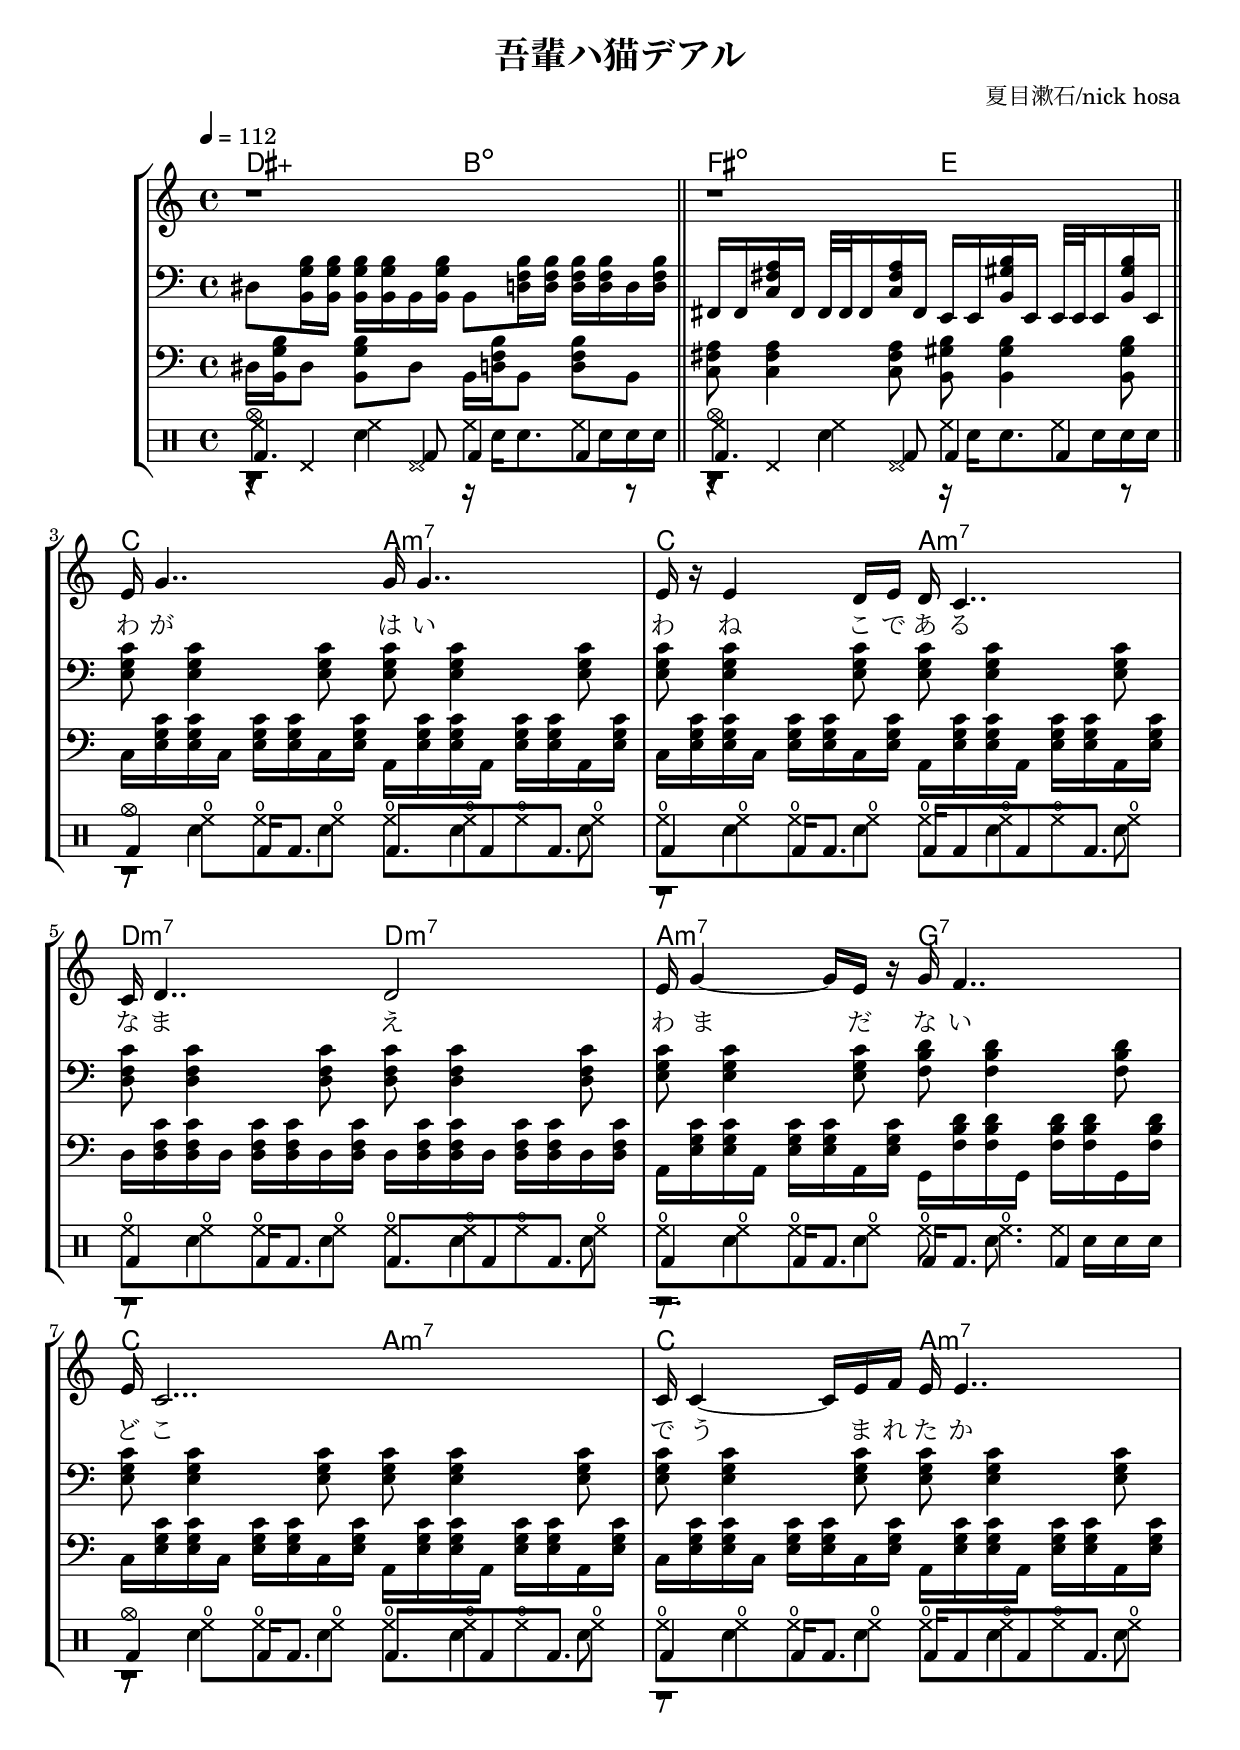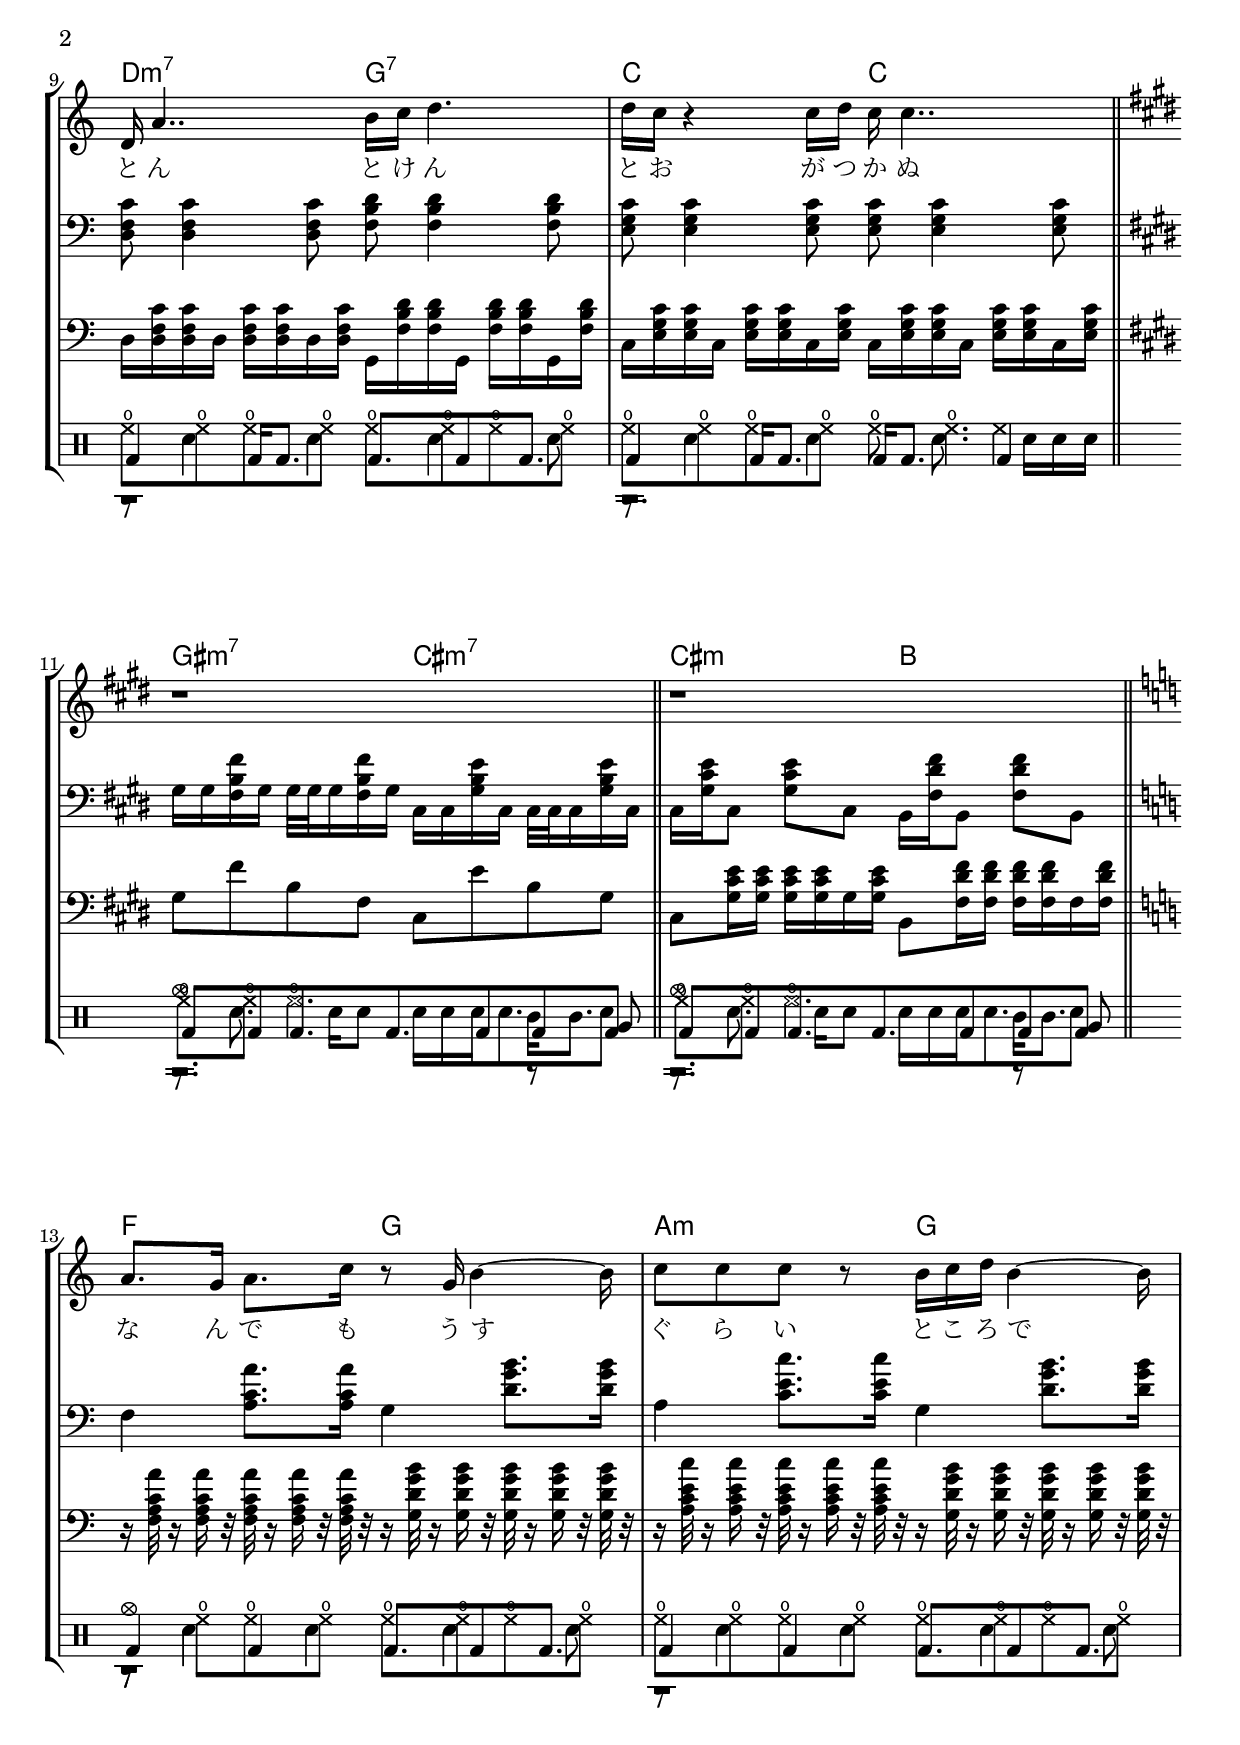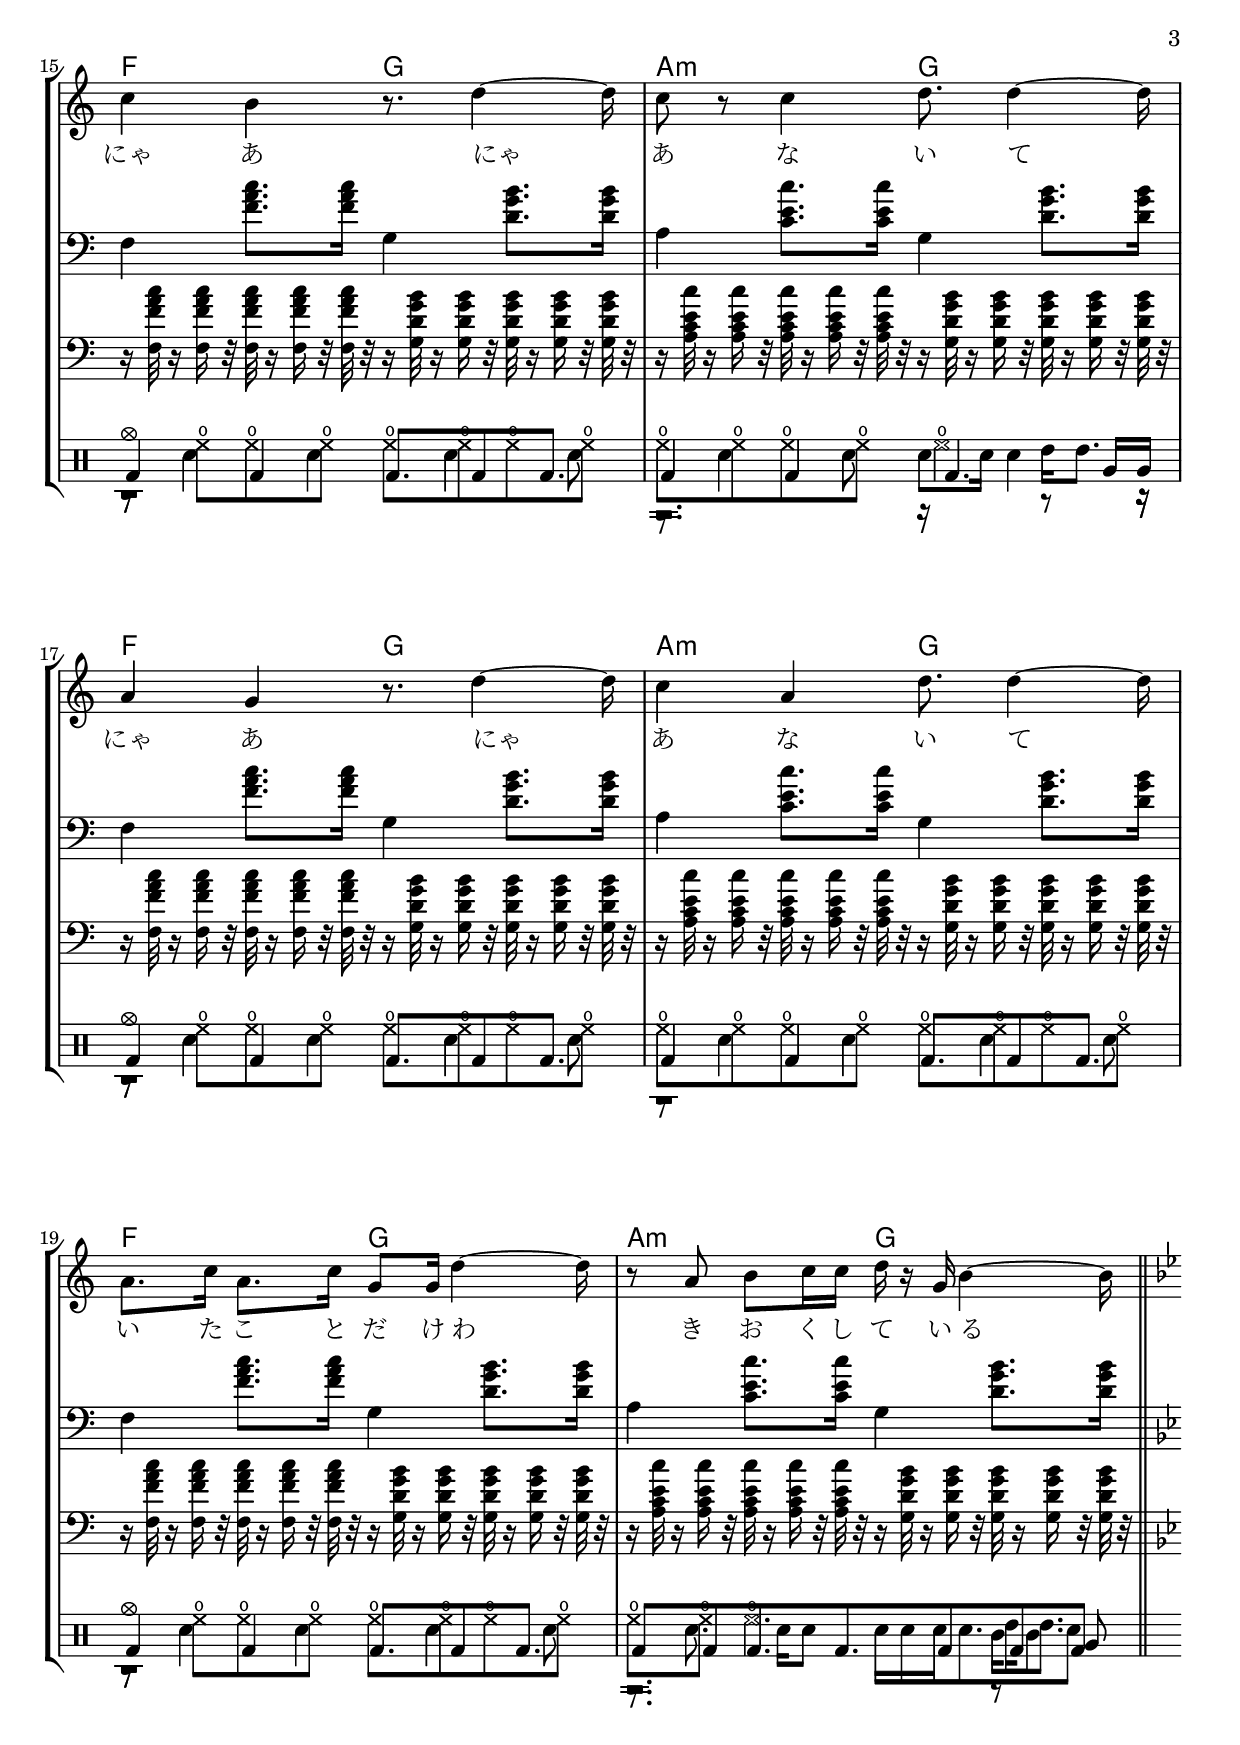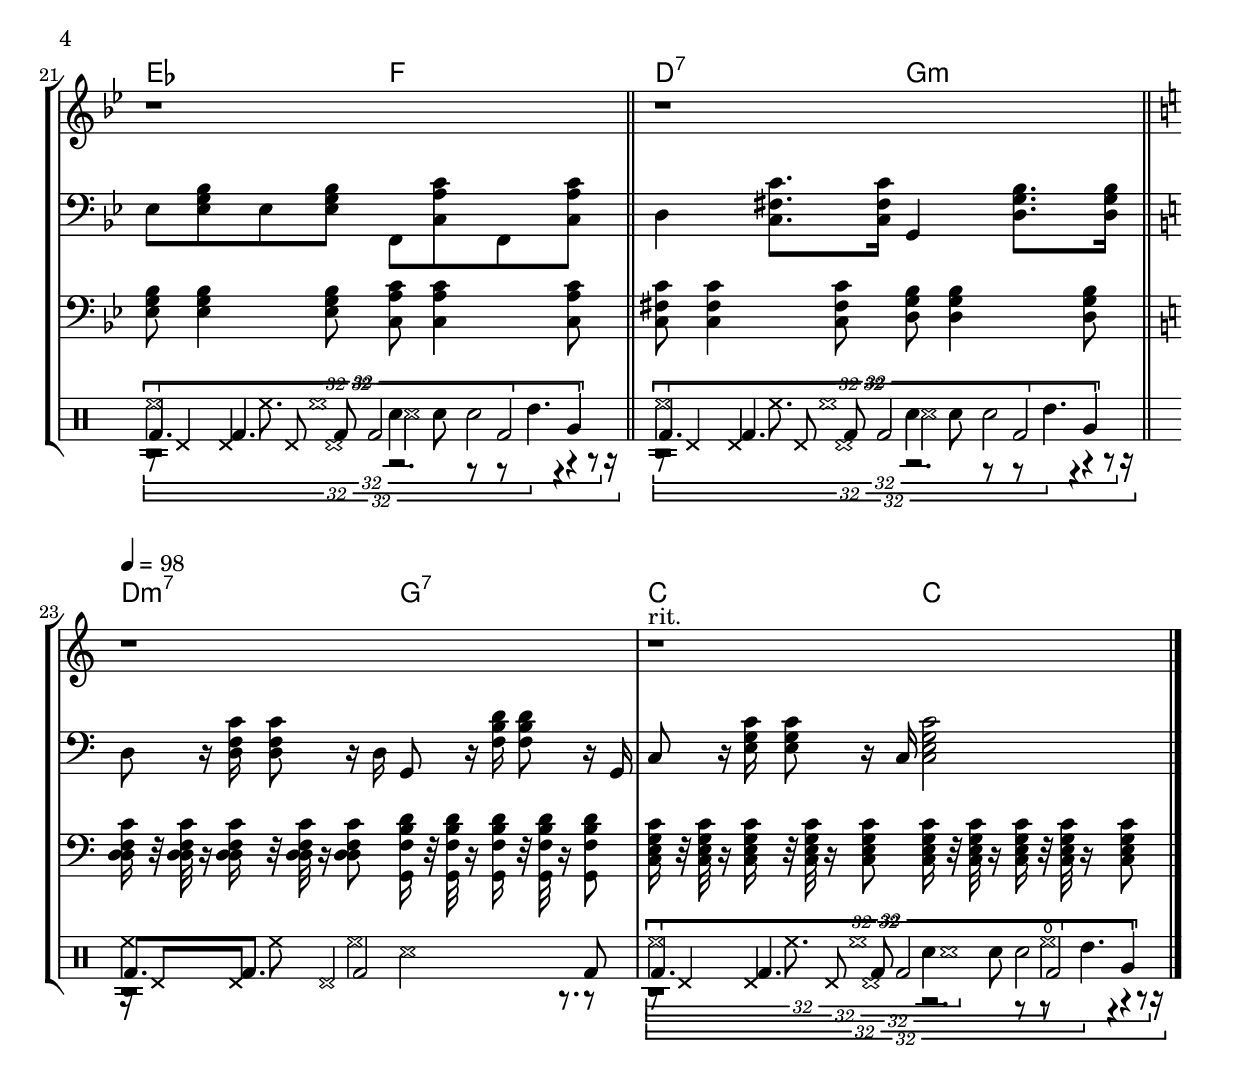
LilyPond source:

\version "2.12.1"

\header {
	title = \markup {吾輩ハ猫デアル}
	composer = \markup \center-column {"夏目漱石/nick hosa"}
}

harmony = \chordmode {
	dis2:aug b:dim 

	fis:dim e 

	c a:min7 c a:min7 d:min7 d:min7 a:min7 g:7 c a:min7 c a:min7 d:min7 g:7 c c 

	gis:min7 cis:min7 

	cis:m b 

	f g a:m g f g a:m g f g a:m g f g a:m g 

	es f 

	d:7 g:m 

	d:min7 g:7 c c 
}

melody = {
	\key c \major
	\tempo 4 = 112
	r1   
	r1   
	\set Staff.midiInstrument = #"fss0.35"
	 e'16  g'4..  g'16  g'4.. 
	e'16  r16  e'4  d'16  e'16  d'16  c'4.. 
	c'16  d'4..  d'2 
	e'16  g'4~g'16  e'16  r16  g'16  f'4.. 
	e'16  c'2... 
	c'16  c'4~c'16  e'16  f'16  e'16  e'4.. 
	d'16  a'4..  b'16  c''16  d''4. 
	d''16  c''16  r4  c''16  d''16  c''16  c''4..
	\key e \major
	r1   
	r1   
	\set Staff.midiInstrument = #"fss0.35"
		\key c \major
 a'8.  g'16  a'8.  c''16  r8  g'16  b'4~b'16 
	c''8  c''8  c''8  r8  b'16  c''16  d''16  b'4~b'16 
	c''4  b'4  r8.  d''4~d''16 
	c''8  r8  c''4  d''8.  d''4~d''16 
	a'4  g'4  r8.  d''4~d''16 
	c''4  a'4  d''8.  d''4~d''16 
	a'8.  c''16  a'8.  c''16  g'8  g'16  d''4~d''16 
	r8  a'8  b'8  c''16  c''16  d''16  r16  g'16  b'4~b'16
	\key bes \major
	r1   
	r1   
	\key c \major
	\tempo 4 = 98
	r1 | r1^"rit." \bar "|."
}

words = \lyricmode {
	
	
	わ  が  は  い  わ  ね  こ  で  あ  る  な  ま  え  わ  ま  だ  な  い  ど  こ  で  う  ま  れ  た  か  と  ん  と  け  ん  と  お  が  つ  か  ぬ  
	
	
	な  ん  で  も  う  す  ぐ  ら  い  と  こ  ろ  で  にゃ  あ  にゃ  あ  な  い  て  にゃ  あ  にゃ  あ  な  い  て  い  た  こ  と  だ  け  わ  き  お  く  し  て  い  る  
	
	
	
}

tempochange = {
	\tempo 4 = 112
	r1 \bar "||"
	\tempo 4 = 112
	r1 \bar "||"
	\tempo 4 = 112
	r1 | r1 | r1 | r1 | r1 | r1 | r1 | r1 \bar "||"
	\tempo 4 = 112
	r1 \bar "||"
	\tempo 4 = 112
	r1 \bar "||"
	\tempo 4 = 112
	r1 | r1 | r1 | r1 | r1 | r1 | r1 | r1 \bar "||"
	\tempo 4 = 112
	r1 \bar "||"
	\tempo 4 = 112
	r1 \bar "||"
	\tempo 4 = 98
	r1 | \tempo 4 = 73 r2 \tempo 4 = 65 r2 \bar "|."
}

mainacc = {
	\clef bass
	\set Staff.midiInstrument = #"Acoustic grand"
	\key c \major
	\tempo 4 = 112
	dis8 <b, g b>16 <b, g b>16   <b, g b>16 <b, g b>16   b,16 <b, g b>16
	b,8 <d f b>16 <d f b>16   <d f b>16 <d f b>16   d16 <d f b>16
	\bar "||"

	\set Staff.midiInstrument = #"Electric Grand"
	fis,16 fis,16 <c fis a>16 fis,16   fis,32 fis,32 fis,16 <c fis a>16 fis,16
	e,16 e,16 <b, gis b>16 e,16   e,32 e,32 e,16 <b, gis b>16 e,16
	\bar "||"

	\set Staff.midiInstrument = #"Electric Piano2"
	<e g c'>8 <e g c'>4 <e g c'>8
	<e g c'>8 <e g c'>4 <e g c'>8
	<e g c'>8 <e g c'>4 <e g c'>8
	<e g c'>8 <e g c'>4 <e g c'>8
	<d f c'>8 <d f c'>4 <d f c'>8
	<d f c'>8 <d f c'>4 <d f c'>8
	<e g c'>8 <e g c'>4 <e g c'>8
	<f b d'>8 <f b d'>4 <f b d'>8
	<e g c'>8 <e g c'>4 <e g c'>8
	<e g c'>8 <e g c'>4 <e g c'>8
	<e g c'>8 <e g c'>4 <e g c'>8
	<e g c'>8 <e g c'>4 <e g c'>8
	<d f c'>8 <d f c'>4 <d f c'>8
	<f b d'>8 <f b d'>4 <f b d'>8
	<e g c'>8 <e g c'>4 <e g c'>8
	<e g c'>8 <e g c'>4 <e g c'>8
	\bar "||"

	\set Staff.midiInstrument = #"Acoustic grand"
	\key e \major
	gis16 gis16 <fis b fis'>16 gis16   gis32 gis32 gis16 <fis b fis'>16 gis16
	cis16 cis16 <gis b e'>16 cis16   cis32 cis32 cis16 <gis b e'>16 cis16
	\bar "||"

	\set Staff.midiInstrument = #"Acoustic grand"
	cis16 <gis cis' e'>16 cis8 <gis cis' e'>8 cis8
	b,16 <fis dis' fis'>16 b,8 <fis dis' fis'>8 b,8
	\bar "||"

	\set Staff.midiInstrument = #"Electric Grand"
	\key c \major
	f4 <a c' a'>8. <a c' a'>16
	g4 <d' g' b'>8. <d' g' b'>16
	a4 <c' e' c''>8. <c' e' c''>16
	g4 <d' g' b'>8. <d' g' b'>16
	f4 <f' a' c''>8. <f' a' c''>16
	g4 <d' g' b'>8. <d' g' b'>16
	a4 <c' e' c''>8. <c' e' c''>16
	g4 <d' g' b'>8. <d' g' b'>16
	f4 <f' a' c''>8. <f' a' c''>16
	g4 <d' g' b'>8. <d' g' b'>16
	a4 <c' e' c''>8. <c' e' c''>16
	g4 <d' g' b'>8. <d' g' b'>16
	f4 <f' a' c''>8. <f' a' c''>16
	g4 <d' g' b'>8. <d' g' b'>16
	a4 <c' e' c''>8. <c' e' c''>16
	g4 <d' g' b'>8. <d' g' b'>16
	\bar "||"

	\set Staff.midiInstrument = #"Electric Piano2"
	\key bes \major
	es8 <es g bes> es <es g bes>
	f,8 <c a c'> f, <c a c'>
	\bar "||"

	\set Staff.midiInstrument = #"Acoustic grand"
	d4 <c fis c'>8. <c fis c'>16
	g,4 <d g bes>8. <d g bes>16
	\bar "||"

	\set Staff.midiInstrument = #"Acoustic grand"
	\key c \major
	\tempo 4 = 98
	d8 r16 <d f c'>16 <d f c'>8 r16 d16
	g,8 r16 <f b d'>16 <f b d'>8 r16 g,16
	c8 r16 <e g c'>16 <e g c'>8 r16 c16
	<c e g c'>2
	\bar "|."
}

subacc = {
	\clef bass
	\set Staff.midiInstrument = #"Electric Piano 1"
	\key c \major
	\tempo 4 = 112
	dis16 <b, g b>16 dis8 <b, g b>8 dis8
	b,16 <d f b>16 b,8 <d f b>8 b,8
	\bar "||"

	\set Staff.midiInstrument = #"Rock Organ"
	<c fis a>8 <c fis a>4 <c fis a>8
	<b, gis b>8 <b, gis b>4 <b, gis b>8
	\bar "||"

	\set Staff.midiInstrument = #"Bright Acoustic"
	c16 <e g c'>16 <e g c'>16 c16   <e g c'>16 <e g c'>16 c16 <e g c'>16
	a,16 <e g c'>16 <e g c'>16 a,16   <e g c'>16 <e g c'>16 a,16 <e g c'>16
	c16 <e g c'>16 <e g c'>16 c16   <e g c'>16 <e g c'>16 c16 <e g c'>16
	a,16 <e g c'>16 <e g c'>16 a,16   <e g c'>16 <e g c'>16 a,16 <e g c'>16
	d16 <d f c'>16 <d f c'>16 d16   <d f c'>16 <d f c'>16 d16 <d f c'>16
	d16 <d f c'>16 <d f c'>16 d16   <d f c'>16 <d f c'>16 d16 <d f c'>16
	a,16 <e g c'>16 <e g c'>16 a,16   <e g c'>16 <e g c'>16 a,16 <e g c'>16
	g,16 <f b d'>16 <f b d'>16 g,16   <f b d'>16 <f b d'>16 g,16 <f b d'>16
	c16 <e g c'>16 <e g c'>16 c16   <e g c'>16 <e g c'>16 c16 <e g c'>16
	a,16 <e g c'>16 <e g c'>16 a,16   <e g c'>16 <e g c'>16 a,16 <e g c'>16
	c16 <e g c'>16 <e g c'>16 c16   <e g c'>16 <e g c'>16 c16 <e g c'>16
	a,16 <e g c'>16 <e g c'>16 a,16   <e g c'>16 <e g c'>16 a,16 <e g c'>16
	d16 <d f c'>16 <d f c'>16 d16   <d f c'>16 <d f c'>16 d16 <d f c'>16
	g,16 <f b d'>16 <f b d'>16 g,16   <f b d'>16 <f b d'>16 g,16 <f b d'>16
	c16 <e g c'>16 <e g c'>16 c16   <e g c'>16 <e g c'>16 c16 <e g c'>16
	c16 <e g c'>16 <e g c'>16 c16   <e g c'>16 <e g c'>16 c16 <e g c'>16
	\bar "||"

	\set Staff.midiInstrument = #"String Ensemble 1"
	\key e \major
	gis8 fis' b fis
	cis8 e' b gis
	\bar "||"

	\set Staff.midiInstrument = #"String Ensemble 1"
	cis8 <gis cis' e'>16 <gis cis' e'>16   <gis cis' e'>16 <gis cis' e'>16   gis16 <gis cis' e'>16
	b,8 <fis dis' fis'>16 <fis dis' fis'>16   <fis dis' fis'>16 <fis dis' fis'>16   fis16 <fis dis' fis'>16
	\bar "||"

	\set Staff.midiInstrument = #"String Ensemble 1"
	\key c \major
	r16 <f a c' a'>32 r16 <f a c' a'>16 r32      <f a c' a'>32 r16      <f a c' a'>16 r32 <f a c' a'>32 r32
	r16 <g d' g' b'>32 r16 <g d' g' b'>16 r32      <g d' g' b'>32 r16      <g d' g' b'>16 r32 <g d' g' b'>32 r32
	r16 <a c' e' c''>32 r16 <a c' e' c''>16 r32      <a c' e' c''>32 r16      <a c' e' c''>16 r32 <a c' e' c''>32 r32
	r16 <g d' g' b'>32 r16 <g d' g' b'>16 r32      <g d' g' b'>32 r16      <g d' g' b'>16 r32 <g d' g' b'>32 r32
	r16 <f f' a' c''>32 r16 <f f' a' c''>16 r32      <f f' a' c''>32 r16      <f f' a' c''>16 r32 <f f' a' c''>32 r32
	r16 <g d' g' b'>32 r16 <g d' g' b'>16 r32      <g d' g' b'>32 r16      <g d' g' b'>16 r32 <g d' g' b'>32 r32
	r16 <a c' e' c''>32 r16 <a c' e' c''>16 r32      <a c' e' c''>32 r16      <a c' e' c''>16 r32 <a c' e' c''>32 r32
	r16 <g d' g' b'>32 r16 <g d' g' b'>16 r32      <g d' g' b'>32 r16      <g d' g' b'>16 r32 <g d' g' b'>32 r32
	r16 <f f' a' c''>32 r16 <f f' a' c''>16 r32      <f f' a' c''>32 r16      <f f' a' c''>16 r32 <f f' a' c''>32 r32
	r16 <g d' g' b'>32 r16 <g d' g' b'>16 r32      <g d' g' b'>32 r16      <g d' g' b'>16 r32 <g d' g' b'>32 r32
	r16 <a c' e' c''>32 r16 <a c' e' c''>16 r32      <a c' e' c''>32 r16      <a c' e' c''>16 r32 <a c' e' c''>32 r32
	r16 <g d' g' b'>32 r16 <g d' g' b'>16 r32      <g d' g' b'>32 r16      <g d' g' b'>16 r32 <g d' g' b'>32 r32
	r16 <f f' a' c''>32 r16 <f f' a' c''>16 r32      <f f' a' c''>32 r16      <f f' a' c''>16 r32 <f f' a' c''>32 r32
	r16 <g d' g' b'>32 r16 <g d' g' b'>16 r32      <g d' g' b'>32 r16      <g d' g' b'>16 r32 <g d' g' b'>32 r32
	r16 <a c' e' c''>32 r16 <a c' e' c''>16 r32      <a c' e' c''>32 r16      <a c' e' c''>16 r32 <a c' e' c''>32 r32
	r16 <g d' g' b'>32 r16 <g d' g' b'>16 r32      <g d' g' b'>32 r16      <g d' g' b'>16 r32 <g d' g' b'>32 r32
	\bar "||"

	\set Staff.midiInstrument = #"String Ensemble 1"
	\key bes \major
	<es g bes>8 <es g bes>4 <es g bes>8
	<c a c'>8 <c a c'>4 <c a c'>8
	\bar "||"

	\set Staff.midiInstrument = #"String Ensemble 1"
	<c fis c'>8 <c fis c'>4 <c fis c'>8
	<d g bes>8 <d g bes>4 <d g bes>8
	\bar "||"

	\set Staff.midiInstrument = #"String Ensemble 1"
	\key c \major
	\tempo 4 = 98
	<d d f c'>16 r32 <d d f c'>32 r16     <d d f c'>16 r32 <d d f c'>32 r16     <d d f c'>8
	<g, f b d'>16 r32 <g, f b d'>32 r16     <g, f b d'>16 r32 <g, f b d'>32 r16     <g, f b d'>8
	<c e g c'>16 r32 <c e g c'>32 r16     <c e g c'>16 r32 <c e g c'>32 r16     <c e g c'>8
	<c e g c'>16 r32 <c e g c'>32 r16     <c e g c'>16 r32 <c e g c'>32 r16     <c e g c'>8
	\bar "|."
}

percA = {
	\drummode {
	hh4 hh4 hh4 hh4  \bar "||"
	hh4 hh4 hh4 hh4  \bar "||"
	cymc1  |r1  |r1  |r1  |cymc1  |r1  |r1  |r1  \bar "||"
	hho8 hho8 hho2.  \bar "||"
	hho8 hho8 hho2.  \bar "||"
	r8 hho8 hho8 hho8 hho8 hho8 hho8 hho8  |hho8 hho8 hho8 hho8 hho8 hho8 hho8 hho8  |r8 hho8 hho8 hho8 hho8 hho8 hho8 hho8  |hho8 hho8 hho8 hho8 hho2  |r8 hho8 hho8 hho8 hho8 hho8 hho8 hho8  |hho8 hho8 hho8 hho8 hho8 hho8 hho8 hho8  |r8 hho8 hho8 hho8 hho8 hho8 hho8 hho8  |hho8 hho8 hho2.  \bar "||"
	\times 16/32{ hh2 hh8. hh1 r4 r16 } \bar "||"
	\times 16/32{ hh2 hh8. hh1 r4 r16 } \bar "||"
	hh4 hh8 hh2 r8  |\times 16/32{ hh2 hh8. hh1 r4 r16 } \bar "|."
	}
}

percB = {
	\drummode {
	r8 hhp4 hhp2 r8  \bar "||"
	r8 hhp4 hhp2 r8  \bar "||"
	r8 hho8 hho8 hho8 hho8 hho8 hho8 hho8  |hho8 hho8 hho8 hho8 hho8 hho8 hho8 hho8  |hho8 hho8 hho8 hho8 hho8 hho8 hho8 hho8  |hho8 hho8 hho8 hho8 hho8 hho4.  |r8 hho8 hho8 hho8 hho8 hho8 hho8 hho8  |hho8 hho8 hho8 hho8 hho8 hho8 hho8 hho8  |hho8 hho8 hho8 hho8 hho8 hho8 hho8 hho8  |hho8 hho8 hho8 hho8 hho8 hho4.  \bar "||"
	r8 sn8. sn16 sn8 sn16 sn16 sn16 sn8. sn8  \bar "||"
	r8 sn8. sn16 sn8 sn16 sn16 sn16 sn8. sn8  \bar "||"
	r8 sn4 sn4 sn4 sn8  |r8 sn4 sn4 sn4 sn8  |r8 sn4 sn4 sn4 sn8  |r8 sn4 sn8 sn8 sn16 sn4 r16  |r8 sn4 sn4 sn4 sn8  |r8 sn4 sn4 sn4 sn8  |r8 sn4 sn4 sn4 sn8  |r8 sn8. sn16 sn8 sn16 sn16 sn16 sn8. sn8  \bar "||"
	\times 16/32{ r8 hhp4 hhp4 hhp8 hhp1 r4 } \bar "||"
	\times 16/32{ r8 hhp4 hhp4 hhp8 hhp1 r4 } \bar "||"
	r16 hhp8 hhp8 hhp2 r8.  |\times 16/32{ r8 hhp4 hhp4 hhp8 hhp1 r4 } \bar "|."
	}
}

percC = {
	\drummode {
	r4 sn4 r16 sn16 sn8. sn16 sn16 sn16  \bar "||"
	r4 sn4 r16 sn16 sn8. sn16 sn16 sn16  \bar "||"
	r1  |r1  |r1  |r2. hh4  |r1  |r1  |r1  |r2. hh4  \bar "||"
	bd8 bd8 bd8. bd8. bd8 bd8 bd8  \bar "||"
	bd8 bd8 bd8. bd8. bd8 bd8 bd8  \bar "||"
	bd4 bd4 bd8. bd8 bd8.  |bd4 bd4 bd8. bd8 bd8.  |bd4 bd4 bd8. bd8 bd8.  |bd4 bd4 r16 bd4. r16  |bd4 bd4 bd8. bd8 bd8.  |bd4 bd4 bd8. bd8 bd8.  |bd4 bd4 bd8. bd8 bd8.  |bd8 bd8 bd8. bd8. bd8 bd8 bd8  \bar "||"
	r1  \bar "||"
	r1  \bar "||"
	r1  |\times 16/32{ r1 r2 hho2 } \bar "|."
	}
}

percD = {
	\drummode {
	bd4. bd8 bd4 bd4  \bar "||"
	bd4. bd8 bd4 bd4  \bar "||"
	r8 sn4 sn4 sn4 sn8  |r8 sn4 sn4 sn4 sn8  |r8 sn4 sn4 sn4 sn8  |r8 sn4 sn4 sn8. sn16 sn16 sn16  |r8 sn4 sn4 sn4 sn8  |r8 sn4 sn4 sn4 sn8  |r8 sn4 sn4 sn4 sn8  |r8 sn4 sn4 sn8. sn16 sn16 sn16  \bar "||"
	cymc1  \bar "||"
	cymc1  \bar "||"
	cymc1  |r1  |cymc1  |r1  |cymc1  |r1  |cymc1  |r1  \bar "||"
	\times 16/32{ bd4. bd4. bd8 bd2 r8 bd2 } \bar "||"
	\times 16/32{ bd4. bd4. bd8 bd2 r8 bd2 } \bar "||"
	bd8. bd8. bd2 bd8  |\times 16/32{ bd4. bd4. bd8 bd2 r8 bd2 } \bar "|."
	}
}

percE = {
	\drummode {
	cymc1  \bar "||"
	cymc1  \bar "||"
	bd4 bd16 bd8. bd8. bd8 bd8.  |bd4 bd16 bd8. bd16 bd8 bd8 bd8.  |bd4 bd16 bd8. bd8. bd8 bd8.  |bd4 bd16 bd8. bd16 bd8. bd4  |bd4 bd16 bd8. bd8. bd8 bd8.  |bd4 bd16 bd8. bd16 bd8 bd8 bd8.  |bd4 bd16 bd8. bd8. bd8 bd8.  |bd4 bd16 bd8. bd16 bd8. bd4  \bar "||"
	r1 \bar "||"
	r1 \bar "||"
	r1 |r1 |r1 |r2. tommh16 tommh8.  |r1 |r1 |r1 |r2. tommh16 tommh8.  \bar "||"
	r2 ss2  \bar "||"
	r2 ss2  \bar "||"
	r2 ss2  |\times 16/32{ r1 ss1 } \bar "|."
	}
}

percF = {
	\drummode {
	r1 \bar "||"
	r1 \bar "||"
	r1 | r1 | r1 | r1 | r1 | r1 | r1 | r1 \bar "||"
	r2. r8 tomfh8  \bar "||"
	r2. r8 tomfh8  \bar "||"
	r1 |r1 |r1 |r2. r8 tomfh16 tomfh16  |r1 |r1 |r1 |r2. r8 tomfh8  \bar "||"
	\times 16/32{ r1 sn4 sn8 sn2 r8 } \bar "||"
	\times 16/32{ r1 sn4 sn8 sn2 r8 } \bar "||"
	r1 |\times 16/32{ r1 sn4 sn8 sn2 r8 } \bar "|."
	}
}

percG = {
	\drummode {
	r1 \bar "||"
	r1 \bar "||"
	r1 | r1 | r1 | r1 | r1 | r1 | r1 | r1 \bar "||"
	r2. tomml16 tomml8.  \bar "||"
	r2. tomml16 tomml8.  \bar "||"
	r1 |r1 |r1 |r1 |r1 |r1 |r1 |r2. tomml16 tomml8.  \bar "||"
	r1 \bar "||"
	r1 \bar "||"
	r1 |r1 \bar "|."
	}
}

percH = {
	\drummode {
	r1 \bar "||"
	r1 \bar "||"
	r1 | r1 | r1 | r1 | r1 | r1 | r1 | r1 \bar "||"
	r1 \bar "||"
	r1 \bar "||"
	r1 | r1 | r1 | r1 | r1 | r1 | r1 | r1 \bar "||"
	\times 16/32{ r1 r2 r8 tommh4. } \bar "||"
	\times 16/32{ r1 r2 r8 tommh4. } \bar "||"
	r1 |\times 16/32{ r1 r2 r8 tommh4. } \bar "|."
	}
}

percI = {
	\drummode {
	r1 \bar "||"
	r1 \bar "||"
	r1 | r1 | r1 | r1 | r1 | r1 | r1 | r1 \bar "||"
	r1 \bar "||"
	r1 \bar "||"
	r1 | r1 | r1 | r1 | r1 | r1 | r1 | r1 \bar "||"
	\times 16/32{ r1 r2. tomfh4 } \bar "||"
	\times 16/32{ r1 r2. tomfh4 } \bar "||"
	r1 |\times 16/32{ r1 r2. tomfh4 } \bar "|."
	}
}

\score {
	<<
		\new StaffGroup <<
			\new ChordNames {\harmony}
			\new Voice = "melody" {\melody}
			\new Lyrics \lyricsto "melody" \words
			\new Staff = "mainacc" {\mainacc}
			\new Staff = "subacc" {\subacc}
			\new DrumStaff <<
				\new DrumVoice {\percA}
				\new DrumVoice {\percB}
				\new DrumVoice {\percC}
				\new DrumVoice {\percD}
				\new DrumVoice {\percE}
				\new DrumVoice {\percF}
				\new DrumVoice {\percG}
				\new DrumVoice {\percH}
				\new DrumVoice {\percI}
			>>
		>>
	>>
	\layout { }
}
